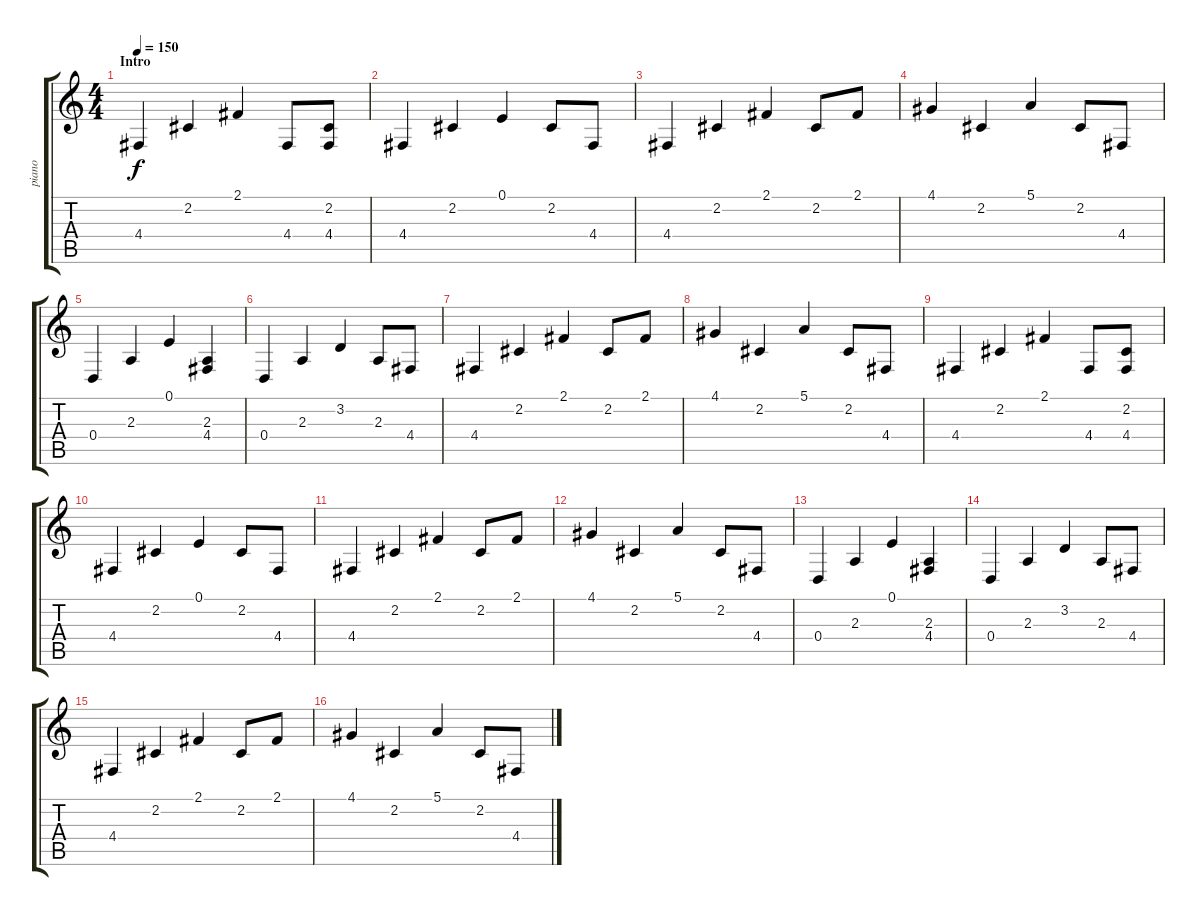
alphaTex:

\track ("piano" "piano") {instrument honkytonkpiano}
\staff {score tabs}
\tuning (E4 B3 G3 D3 A2 E2) {hide}
\ts (4 4)
\section ("" "Intro")
\tempo 150
\clef g2
\ks c
4.4.4{dy f instrument honkytonkpiano} 2.2.4 2.1.4 4.4.8 (2.2 4.4).8 |
4.4.4 2.2.4 0.1.4 2.2.8 4.4.8 |
4.4.4 2.2.4 2.1.4 2.2.8 2.1.8 |
4.1.4 2.2.4 5.1.4 2.2.8 4.4.8 |
0.4.4 2.3.4 0.1.4 (2.3 4.4).4 |
0.4.4 2.3.4 3.2.4 2.3.8 4.4.8 |
4.4.4 2.2.4 2.1.4 2.2.8 2.1.8 |
4.1.4 2.2.4 5.1.4 2.2.8 4.4.8 |
4.4.4 2.2.4 2.1.4 4.4.8 (2.2 4.4).8 |
4.4.4 2.2.4 0.1.4 2.2.8 4.4.8 |
4.4.4 2.2.4 2.1.4 2.2.8 2.1.8 |
4.1.4 2.2.4 5.1.4 2.2.8 4.4.8 |
0.4.4 2.3.4 0.1.4 (2.3 4.4).4 |
0.4.4 2.3.4 3.2.4 2.3.8 4.4.8 |
4.4.4 2.2.4 2.1.4 2.2.8 2.1.8 |
4.1.4 2.2.4 5.1.4 2.2.8 4.4.8
